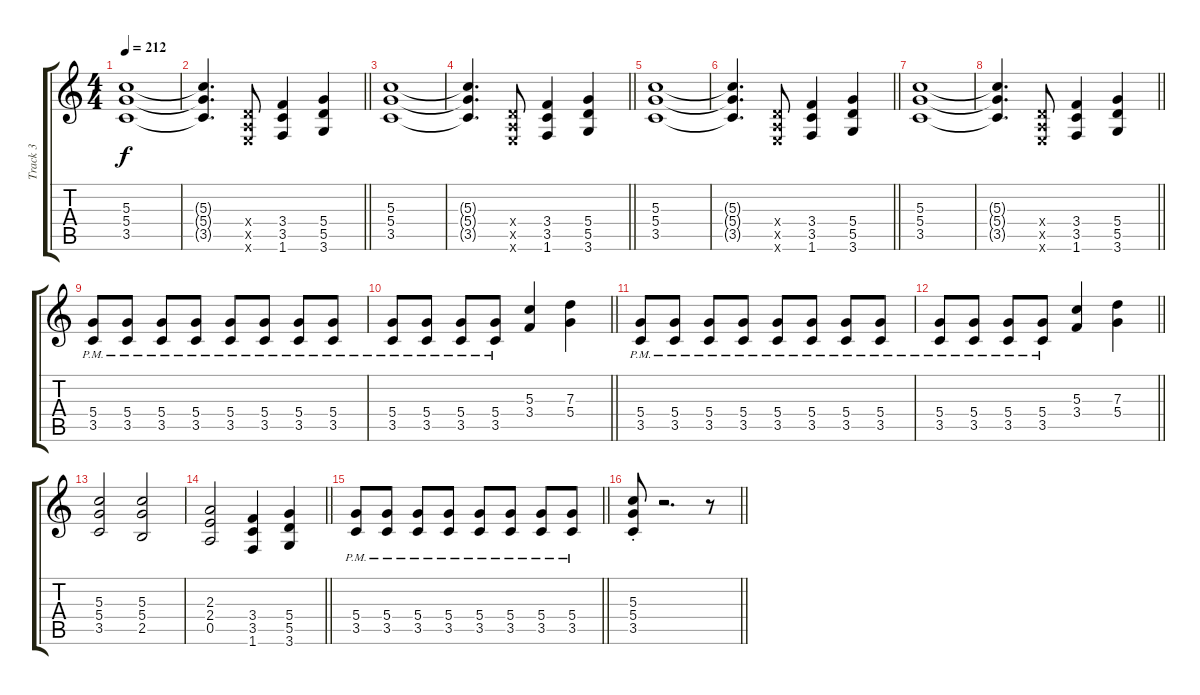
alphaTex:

\track ("Track 3" "Track 3") {instrument distortionguitar}
\staff {score tabs}
\tuning (E4 B3 G3 D3 A2 E2) {hide}
\ts (4 4)
\tempo 212
\clef g2
\ks c
(5.3 5.4 3.5).1{dy f} |
\barLineRight lightlight
(5.3{t} 5.4{t} 3.5{t}).4{d} (0.4{x} 0.5{x} 0.6{x}).8 (3.4 3.5 1.6).4 (5.4 5.5 3.6).4 |
(5.3 5.4 3.5).1 |
\barLineRight lightlight
(5.3{t} 5.4{t} 3.5{t}).4{d} (0.4{x} 0.5{x} 0.6{x}).8 (3.4 3.5 1.6).4 (5.4 5.5 3.6).4 |
(5.3 5.4 3.5).1 |
\barLineRight lightlight
(5.3{t} 5.4{t} 3.5{t}).4{d} (0.4{x} 0.5{x} 0.6{x}).8 (3.4 3.5 1.6).4 (5.4 5.5 3.6).4 |
(5.3 5.4 3.5).1 |
\barLineRight lightlight
(5.3{t} 5.4{t} 3.5{t}).4{d} (0.4{x} 0.5{x} 0.6{x}).8 (3.4 3.5 1.6).4 (5.4 5.5 3.6).4 |
(5.4{pm} 3.5{pm}).8 (5.4{pm} 3.5{pm}).8 (5.4{pm} 3.5{pm}).8 (5.4{pm} 3.5{pm}).8 (5.4{pm} 3.5{pm}).8 (5.4{pm} 3.5{pm}).8 (5.4{pm} 3.5{pm}).8 (5.4{pm} 3.5{pm}).8 |
\barLineRight lightlight
(5.4{pm} 3.5{pm}).8 (5.4{pm} 3.5{pm}).8 (5.4{pm} 3.5{pm}).8 (5.4{pm} 3.5{pm}).8 (5.3 3.4).4 (7.3 5.4).4 |
(5.4{pm} 3.5{pm}).8 (5.4{pm} 3.5{pm}).8 (5.4{pm} 3.5{pm}).8 (5.4{pm} 3.5{pm}).8 (5.4{pm} 3.5{pm}).8 (5.4{pm} 3.5{pm}).8 (5.4{pm} 3.5{pm}).8 (5.4{pm} 3.5{pm}).8 |
\barLineRight lightlight
(5.4{pm} 3.5{pm}).8 (5.4{pm} 3.5{pm}).8 (5.4{pm} 3.5{pm}).8 (5.4{pm} 3.5{pm}).8 (5.3 3.4).4 (7.3 5.4).4 |
(5.3 5.4 3.5).2 (5.3 5.4 2.5).2 |
\barLineRight lightlight
(2.3 2.4 0.5).2 (3.4 3.5 1.6).4 (5.4 5.5 3.6).4 |
\barLineRight lightlight
(5.4{pm} 3.5{pm}).8 (5.4{pm} 3.5{pm}).8 (5.4{pm} 3.5{pm}).8 (5.4{pm} 3.5{pm}).8 (5.4{pm} 3.5{pm}).8 (5.4{pm} 3.5{pm}).8 (5.4{pm} 3.5{pm}).8 (5.4{pm} 3.5{pm}).8 |
\barLineRight lightlight
(5.3 5.4{st} 3.5{st}).8 r.2{d} r.8
